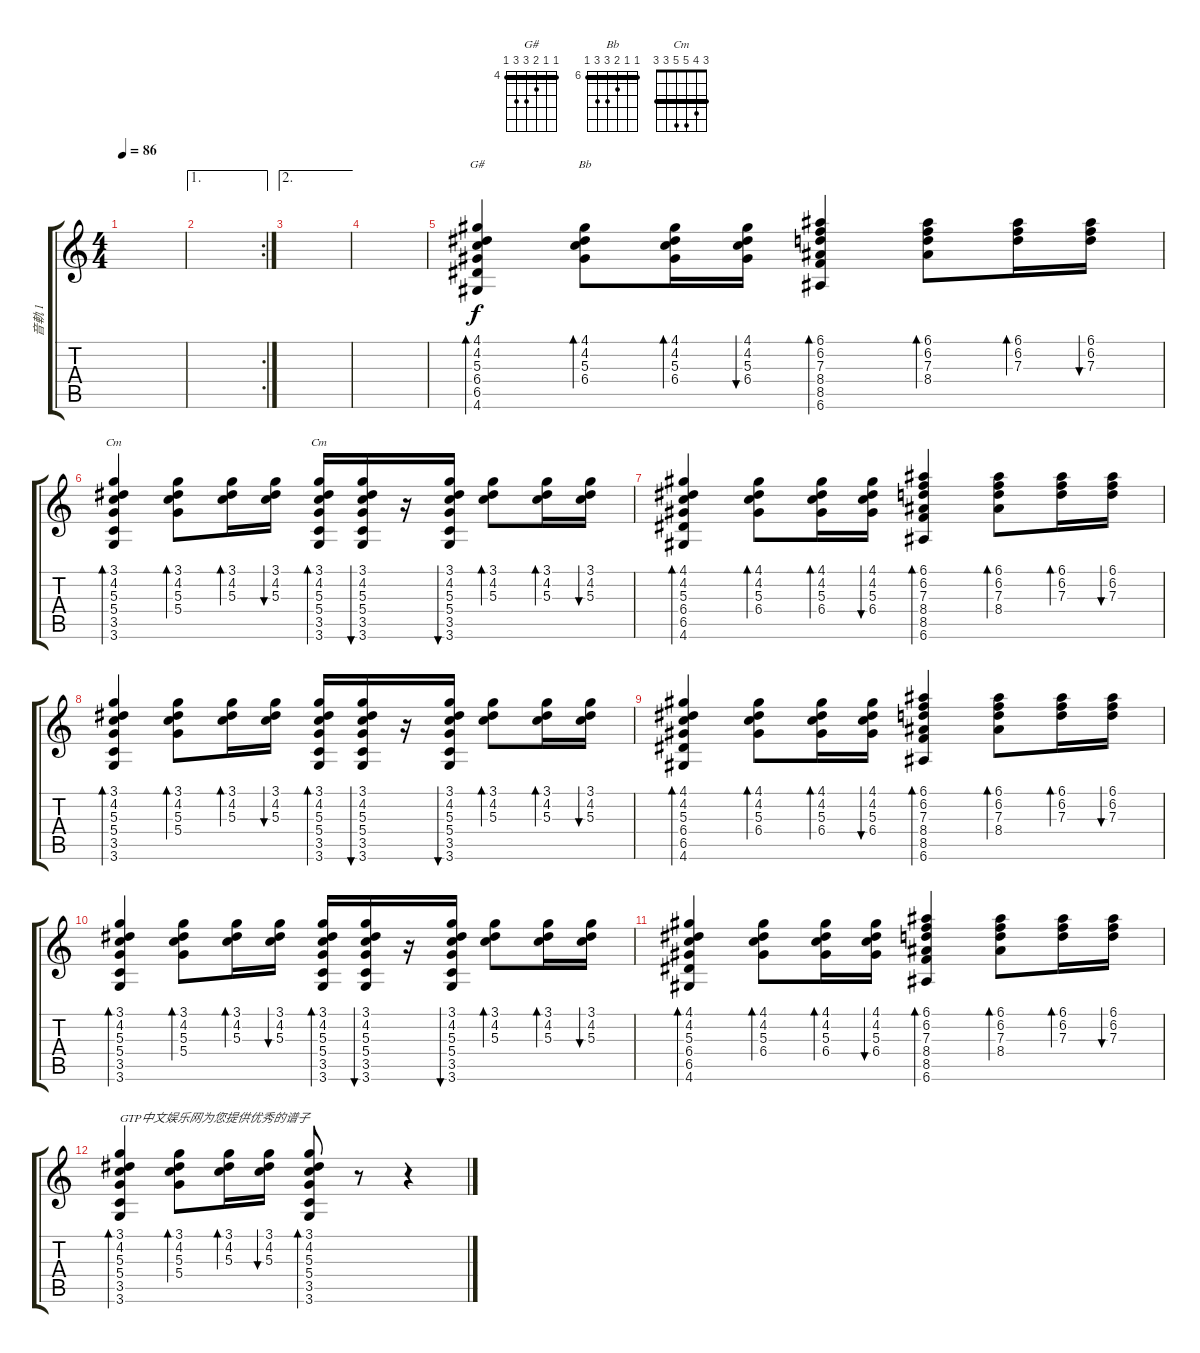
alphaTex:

\track ("音軌 1" "音軌 1") {instrument acousticguitarsteel}
\staff {score tabs}
\tuning (E4 B3 G3 D3 A2 E2) {hide}
\chord ("G#" 4 4 5 6 6 4) {firstfret 4 barre 4}
\chord ("Bb" 6 6 7 8 8 6) {firstfret 6 barre 6}
\chord ("Cm" 3 4 5 5 x 3) {firstfret 3 barre 3}
\chord ("Cm" 3 4 5 5 3 3) {barre 3}
\ts (4 4)
\tempo 86
\clef g2
\ks c
|
\ae 1
\rc 2
|
\ae 2
|
|
(4.1 4.2 5.3 6.4 6.5 4.6).4{bd 60 ch "G#"} (4.1 4.2 5.3 6.4).8{bd 60 ch "Bb"} (4.1 4.2 5.3 6.4).16{bd 60} (4.1 4.2 5.3 6.4).16{bu 60} (6.1 6.2 7.3 8.4 8.5 6.6).4{bd 60} (6.1 6.2 7.3 8.4).8{bd 60} (6.1 6.2 7.3).16{bd 60} (6.1 6.2 7.3).16{bu 60} |
(3.1 4.2 5.3 5.4 3.5 3.6).4{bd 60 ch "Cm"} (3.1 4.2 5.3 5.4).8{bd 60} (3.1 4.2 5.3).16{bd 60} (3.1 4.2 5.3).16{bu 60} (3.1 4.2 5.3 5.4 3.5 3.6).16{bd 60 ch "Cm"} (3.1 4.2 5.3 5.4 3.5 3.6).16{bu 60} r.16 (3.1 4.2 5.3 5.4 3.5 3.6).16{bu 60} (3.1 4.2 5.3).8{bd 60} (3.1 4.2 5.3).16{bd 60} (3.1 4.2 5.3).16{bu 60} |
(4.1 4.2 5.3 6.4 6.5 4.6).4{bd 60} (4.1 4.2 5.3 6.4).8{bd 60} (4.1 4.2 5.3 6.4).16{bd 60} (4.1 4.2 5.3 6.4).16{bu 60} (6.1 6.2 7.3 8.4 8.5 6.6).4{bd 60} (6.1 6.2 7.3 8.4).8{bd 60} (6.1 6.2 7.3).16{bd 60} (6.1 6.2 7.3).16{bu 60} |
(3.1 4.2 5.3 5.4 3.5 3.6).4{bd 60} (3.1 4.2 5.3 5.4).8{bd 60} (3.1 4.2 5.3).16{bd 60} (3.1 4.2 5.3).16{bu 60} (3.1 4.2 5.3 5.4 3.5 3.6).16{bd 60} (3.1 4.2 5.3 5.4 3.5 3.6).16{bu 60} r.16 (3.1 4.2 5.3 5.4 3.5 3.6).16{bu 60} (3.1 4.2 5.3).8{bd 60} (3.1 4.2 5.3).16{bd 60} (3.1 4.2 5.3).16{bu 60} |
(4.1 4.2 5.3 6.4 6.5 4.6).4{bd 60} (4.1 4.2 5.3 6.4).8{bd 60} (4.1 4.2 5.3 6.4).16{bd 60} (4.1 4.2 5.3 6.4).16{bu 60} (6.1 6.2 7.3 8.4 8.5 6.6).4{bd 60} (6.1 6.2 7.3 8.4).8{bd 60} (6.1 6.2 7.3).16{bd 60} (6.1 6.2 7.3).16{bu 60} |
(3.1 4.2 5.3 5.4 3.5 3.6).4{bd 60} (3.1 4.2 5.3 5.4).8{bd 60} (3.1 4.2 5.3).16{bd 60} (3.1 4.2 5.3).16{bu 60} (3.1 4.2 5.3 5.4 3.5 3.6).16{bd 60} (3.1 4.2 5.3 5.4 3.5 3.6).16{bu 60} r.16 (3.1 4.2 5.3 5.4 3.5 3.6).16{bu 60} (3.1 4.2 5.3).8{bd 60} (3.1 4.2 5.3).16{bd 60} (3.1 4.2 5.3).16{bu 60} |
(4.1 4.2 5.3 6.4 6.5 4.6).4{bd 60} (4.1 4.2 5.3 6.4).8{bd 60} (4.1 4.2 5.3 6.4).16{bd 60} (4.1 4.2 5.3 6.4).16{bu 60} (6.1 6.2 7.3 8.4 8.5 6.6).4{bd 60} (6.1 6.2 7.3 8.4).8{bd 60} (6.1 6.2 7.3).16{bd 60} (6.1 6.2 7.3).16{bu 60} |
(3.1 4.2 5.3 5.4 3.5 3.6).4{bd 60 txt "GTP中文娱乐网为您提供优秀的谱子"} (3.1 4.2 5.3 5.4).8{bd 60} (3.1 4.2 5.3).16{bd 60} (3.1 4.2 5.3).16{bu 60} (3.1 4.2 5.3 5.4 3.5 3.6).8{bd 60} r.8 r.4
